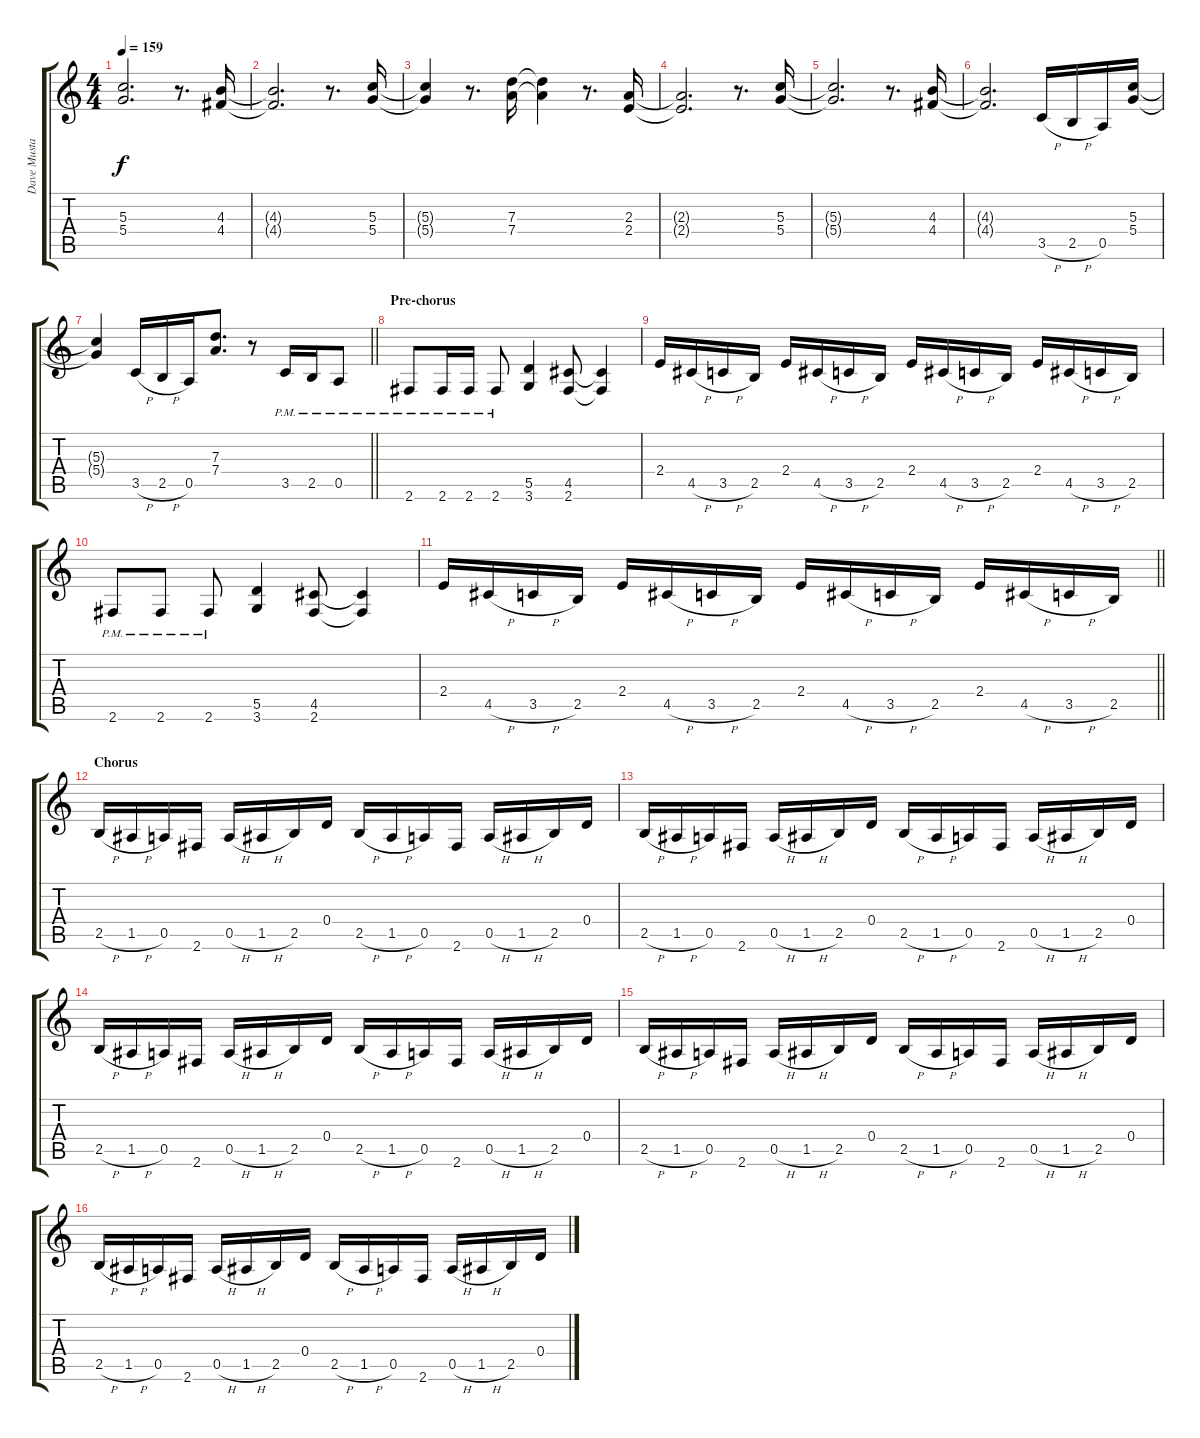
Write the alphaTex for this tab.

\track ("Dave Mustaine" "Dave Musta") {instrument distortionguitar}
\staff {score tabs}
\tuning (E4 B3 G3 D3 A2 E2) {hide}
\ts (4 4)
\tempo 159
\clef g2
\ks c
(5.3{t} 5.4{t}).2{d dy f} r.8{d} (4.3 4.4).16 |
(4.3{t} 4.4{t}).2{d} r.8{d} (5.3 5.4).16 |
(5.3{t} 5.4{t}).4 r.8{d} (7.3 7.4).16 (7.3{t} 7.4{t}).4 r.8{d} (2.3 2.4).16 |
(2.3{t} 2.4{t}).2{d} r.8{d} (5.3 5.4).16 |
(5.3{t} 5.4{t}).2{d} r.8{d} (4.3 4.4).16 |
(4.3{t} 4.4{t}).2{d} 3.5{h}.16 2.5{h}.16 0.5.16 (5.3 5.4).16 |
\barLineRight lightlight
(5.3{t} 5.4{t}).4 3.5{h}.16 2.5{h}.16 0.5.16 (7.3 7.4).8{d} r.8 3.5{pm}.16 2.5{pm}.16 0.5{pm}.8 |
\section ("" "Pre-chorus")
2.6{pm}.8 2.6{pm}.16 2.6{pm}.16 2.6{pm}.8 (5.5 3.6).4 (4.5 2.6).8 (4.5{t} 2.6{t}).4 |
2.4.16 4.5{h}.16 3.5{h}.16 2.5.16 2.4.16 4.5{h}.16 3.5{h}.16 2.5.16 2.4.16 4.5{h}.16 3.5{h}.16 2.5.16 2.4.16 4.5{h}.16 3.5{h}.16 2.5.16 |
2.6{pm}.8 2.6{pm}.8 2.6{pm}.8 (5.5 3.6).4 (4.5 2.6).8 (4.5{t} 2.6{t}).4 |
\barLineRight lightlight
2.4.16 4.5{h}.16 3.5{h}.16 2.5.16 2.4.16 4.5{h}.16 3.5{h}.16 2.5.16 2.4.16 4.5{h}.16 3.5{h}.16 2.5.16 2.4.16 4.5{h}.16 3.5{h}.16 2.5.16 |
\section ("" "Chorus")
2.5{h}.16 1.5{h}.16 0.5.16 2.6.16 0.5{h}.16 1.5{h}.16 2.5.16 0.4.16 2.5{h}.16 1.5{h}.16 0.5.16 2.6.16 0.5{h}.16 1.5{h}.16 2.5.16 0.4.16 |
2.5{h}.16 1.5{h}.16 0.5.16 2.6.16 0.5{h}.16 1.5{h}.16 2.5.16 0.4.16 2.5{h}.16 1.5{h}.16 0.5.16 2.6.16 0.5{h}.16 1.5{h}.16 2.5.16 0.4.16 |
2.5{h}.16 1.5{h}.16 0.5.16 2.6.16 0.5{h}.16 1.5{h}.16 2.5.16 0.4.16 2.5{h}.16 1.5{h}.16 0.5.16 2.6.16 0.5{h}.16 1.5{h}.16 2.5.16 0.4.16 |
2.5{h}.16 1.5{h}.16 0.5.16 2.6.16 0.5{h}.16 1.5{h}.16 2.5.16 0.4.16 2.5{h}.16 1.5{h}.16 0.5.16 2.6.16 0.5{h}.16 1.5{h}.16 2.5.16 0.4.16 |
2.5{h}.16 1.5{h}.16 0.5.16 2.6.16 0.5{h}.16 1.5{h}.16 2.5.16 0.4.16 2.5{h}.16 1.5{h}.16 0.5.16 2.6.16 0.5{h}.16 1.5{h}.16 2.5.16 0.4.16
